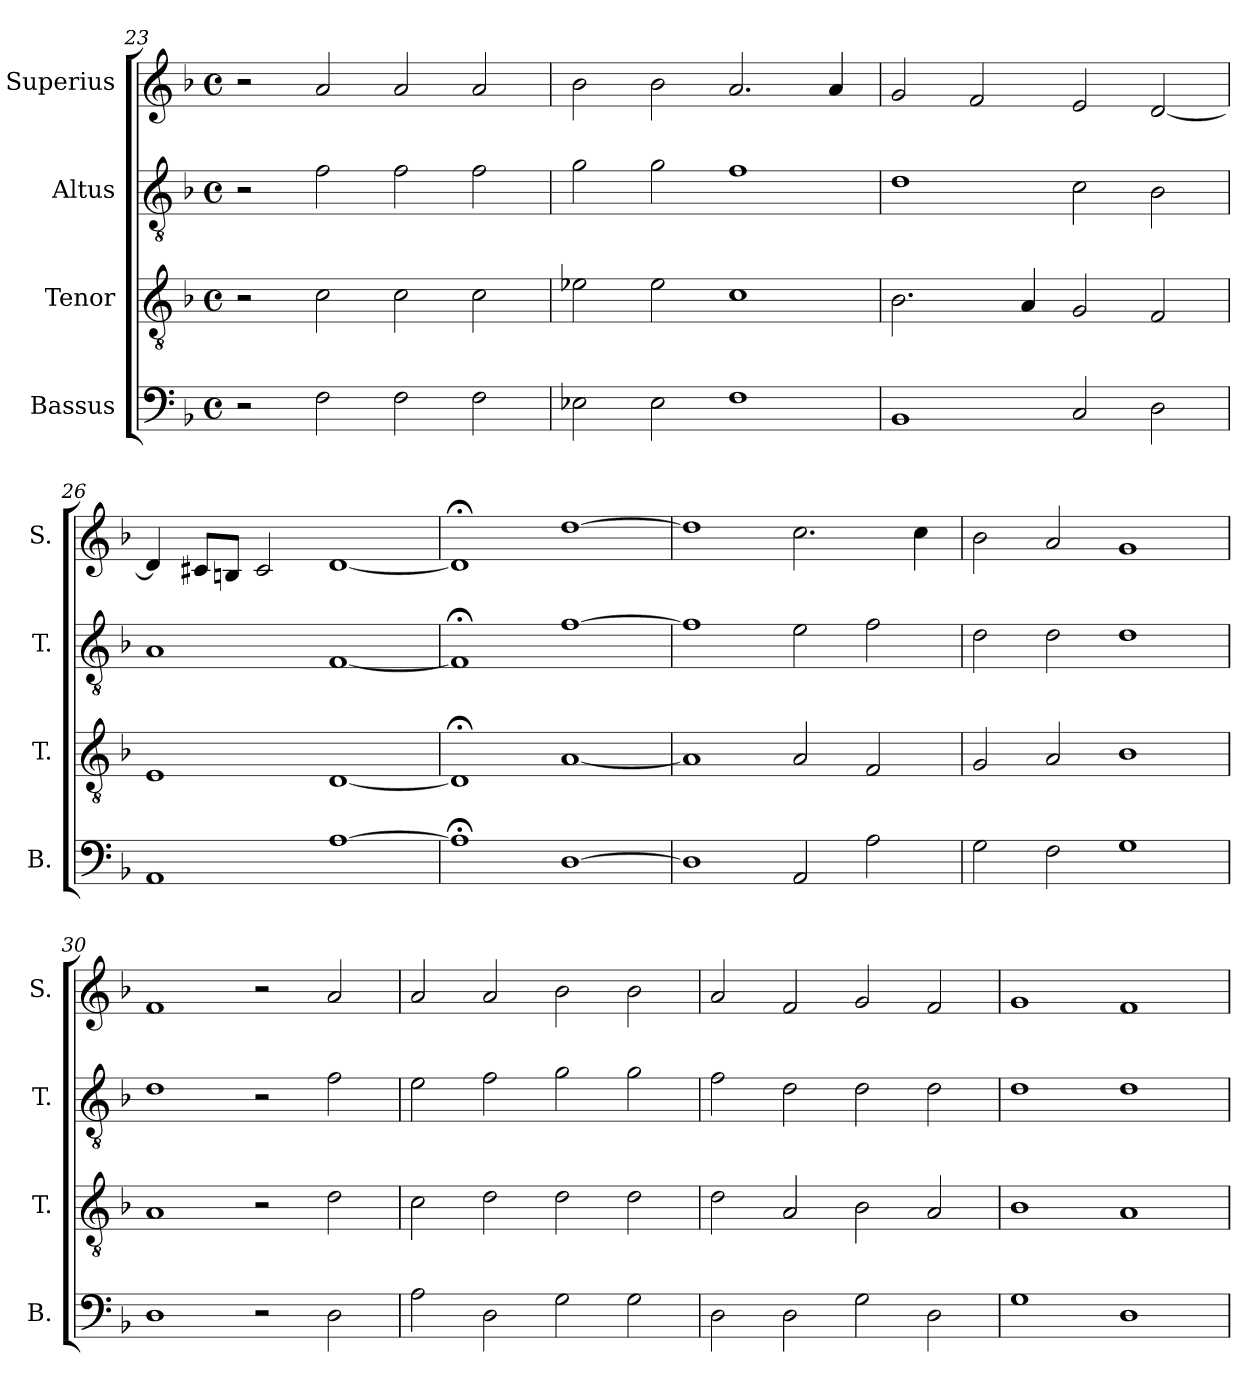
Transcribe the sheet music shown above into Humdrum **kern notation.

**kern	**kern	**kern	**kern
*part4	*part3	*part2	*part1
*staff4	*staff3	*staff2	*staff1
*I"Bassus	*I"Tenor	*I"Altus	*I"Superius
*I'B.	*I'T.	*I'T.	*I'S.
*clefF4	*clefGv2	*clefGv2	*clefG2
*	*ITrd7c12	*ITrd7c12	*
*k[b-]	*k[b-]	*k[b-]	*k[b-]
*F:	*F:	*F:	*F:
*M4/4	*M4/4	*M4/4	*M4/4
*met(c)	*met(c)	*met(c)	*met(c)
=23	=23	=23	=23
2r	2r	2r	2r
2Fi\	2Ci\	2Fi\	2ai/
2Fi\	2Ci\	2Fi\	2ai/
2Fi\	2Ci\	2Fi\	2ai/
=24	=24	=24	=24
2E-Xi\	2E-Xi\	2Gi\	2b-i\
2E-i\	2E-i\	2Gi\	2b-i\
1Fi	1Ci	1Fi	2.ai/
.	.	.	4ai/
=25	=25	=25	=25
1BB-i	2.BB-i\	1Di	2gi/
.	.	.	2fi/
.	4AAi/	.	.
2Ci/	2GGi/	2Ci\	2ei/
2Di\	2FFi/	2BB-i\	[<2di/
=26	=26	=26	=26
1AAi	1EEi	1AAi	4di/]
.	.	.	8c#Xi/L
.	.	.	8Bni/J
.	.	.	2c#i/
[>1Ai	[<1DDi	[<1FFi	[<1di
!!LO:LB:g=z
=27	=27	=27	=27
1A;i]	1DD;i]	1FF;i]	1d;i]
[>1Di	[<1AAi	[>1Fi	[>1ddi
=28	=28	=28	=28
1Di]	1AAi]	1Fi]	1ddi]
2AAi/	2AAi/	2Ei\	2.cci\
2Ai\	2FFi/	2Fi\	.
.	.	.	4cci\
=29	=29	=29	=29
2Gi\	2GGi/	2Di\	2b-i\
2Fi\	2AAi/	2Di\	2ai/
1Gi	1BB-i	1Di	1gi
=30	=30	=30	=30
1Di	1AAi	1Di	1fi
2r	2r	2r	2r
2Di\	2Di\	2Fi\	2ai/
=31	=31	=31	=31
2Ai\	2Ci\	2Ei\	2ai/
2Di\	2Di\	2Fi\	2ai/
2Gi\	2Di\	2Gi\	2b-i\
2Gi\	2Di\	2Gi\	2b-i\
!!LO:PB:g=z
=32	=32	=32	=32
2Di\	2Di\	2Fi\	2ai/
2Di\	2AAi/	2Di\	2fi/
2Gi\	2BB-i\	2Di\	2gi/
2Di\	2AAi/	2Di\	2fi/
=33	=33	=33	=33
1Gi	1BB-i	1Di	1gi
1Di	1AAi	1Di	1fi
=	=	=	=
*-	*-	*-	*-
